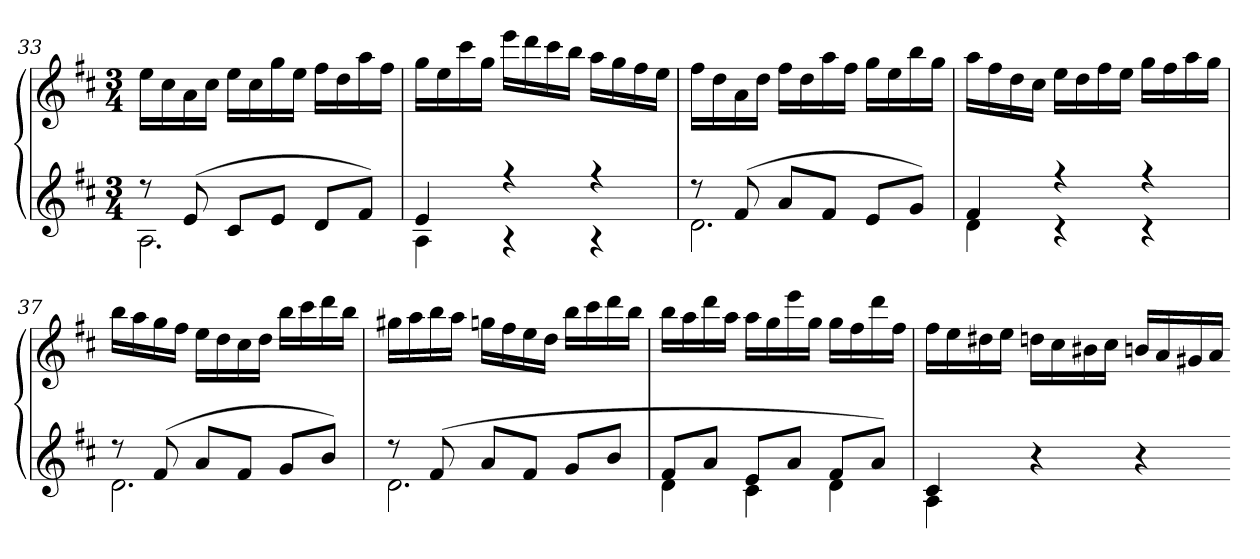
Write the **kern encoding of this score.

**kern	**kern
*part1	*part1
*staff2	*staff1
*clefG2	*clefG2
*k[f#c#]	*k[f#c#]
*M3/4	*M3/4
=33	=33
*^	*
8r	2.A	16eeLL
.	.	16cc#
(8e	.	16a
.	.	16cc#JJ
8c#L	.	16eeLL
.	.	16cc#
8eJ	.	16gg
.	.	16eeJJ
8dL	.	16ff#LL
.	.	16dd
8f#J)	.	16aa
.	.	16ff#JJ
=34	=34	=34
4e	4A	16ggLL
.	.	16ee
.	.	16ccc#
.	.	16ggJJ
4r	4r	16eeeLL
.	.	16ddd
.	.	16ccc#
.	.	16bbJJ
4r	4r	16aaLL
.	.	16gg
.	.	16ff#
.	.	16eeJJ
=35	=35	=35
8r	2.d	16ff#LL
.	.	16dd
(8f#	.	16a
.	.	16ddJJ
8aL	.	16ff#LL
.	.	16dd
8f#J	.	16aa
.	.	16ff#JJ
8eL	.	16ggLL
.	.	16ee
8gJ)	.	16bb
.	.	16ggJJ
=36	=36	=36
4f#	4d	16aaLL
.	.	16ff#
.	.	16dd
.	.	16cc#JJ
4r	4r	16eeLL
.	.	16dd
.	.	16ff#
.	.	16eeJJ
4r	4r	16ggLL
.	.	16ff#
.	.	16aa
.	.	16ggJJ
=37	=37	=37
8r	2.d	16bbLL
.	.	16aa
(8f#	.	16gg
.	.	16ff#JJ
8aL	.	16eeLL
.	.	16dd
8f#J	.	16cc#
.	.	16ddJJ
8gL	.	16bbLL
.	.	16ccc#
8bJ)	.	16ddd
.	.	16bbJJ
=38	=38	=38
8r	2.d	16gg#XLL
.	.	16aa
(8f#	.	16bb
.	.	16aaJJ
8aL	.	16ggnLL
.	.	16ff#
8f#J	.	16ee
.	.	16ddJJ
8gL	.	16bbLL
.	.	16ccc#
8bJ	.	16ddd
.	.	16bbJJ
=39	=39	=39
8f#L	4d	16bbLL
.	.	16aa
8aJ	.	16ddd
.	.	16aaJJ
8eL	4c#	16aaLL
.	.	16gg
8aJ	.	16eee
.	.	16ggJJ
8f#L	4d	16ggLL
.	.	16ff#
8aJ)	.	16ddd
.	.	16ff#JJ
=40	=40	=40
4c#	4A	16ff#LL
.	.	16ee
.	.	16dd#X
.	.	16eeJJ
4r	2ryy	16ddnLL
.	.	16cc#
.	.	16b#X
.	.	16cc#JJ
4r	.	16bnLL
.	.	16a
.	.	16g#X
.	.	16aJJ
*v	*v	*
=-	=-
*-	*-
